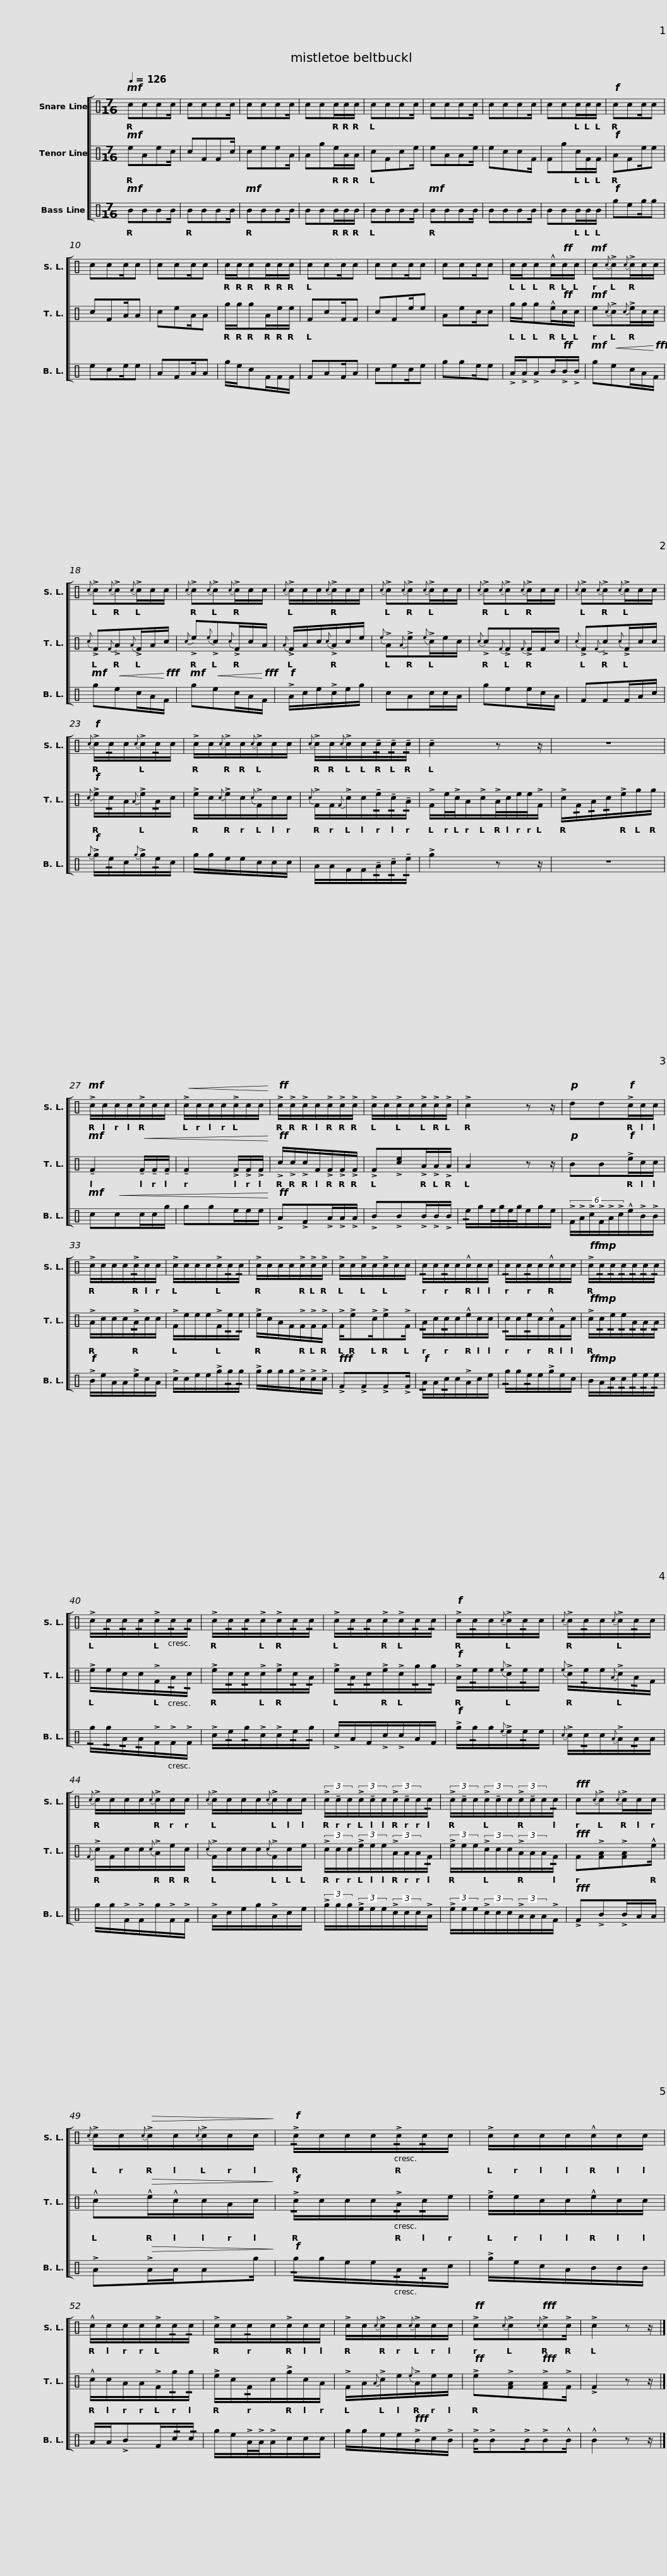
X:1
%%score [ 1 2 3 ]
L:1/8
Q:1/4=126
M:7/16
I:linebreak $
K:C
V:1 perc
K:none
V:2 perc
K:none
V:3 perc
K:none
V:1
!mf! cccc/ | cccc/ | cccc/ | ccc/c/c/ | cccc/ | %5
 cccc/ | cccc/ | ccc/c/c/ |!f! ccc/c | ccc/c |$ %10
 ccc/c | c/c/cc/c/c/ | ccc/c | ccc/c | ccc/c | %15
 c/c/c!^!c/!ff!c/c/ |!mf! c{c}!>!c{c}!>!c/c/c/ |{c} !>!c{c}!>!c{c}!>!c/c/c/ |{c} !>!c{c}!>!c{c}!>!c/c/c/ |{c} !>!c/c/c/{c}!>!c/c/c/ |$ %20
{c} !>!c{c}!>!c{c}!>!c/c/c/ |{c} !>!c{c}!>!c{c}!>!c/c/c/ |{c} !>!c{c}!>!c{c}!>!c/c/c/ |!f!{c} !>!c/!/!c/c/{c}!>!c/!/!c/c/ | !>!c/c/{c}!>!c/c/{c}!>!c/c/c/ | %25
{c} !>!c/c/{c}!>!c/c/!/!!tenuto!c/!/!!tenuto!c/!/!!tenuto!c/ | !tenuto!c2 z z/ |$ z7/2 |!mf! !>!c/c/c/c/!>!c/c/c/ |!<(! !>!c/c/c/c/!>!c/c/c/!<)! | %30
!ff! !>!c/!>!c/!>!c/c/!>!c/!>!c/!>!c/ | !>!c/c/!>!c/c/!>!c/!>!c/!>!c/ | !>!c2 z z/ |!p! dd!f!!>!c/c/c/ | !>!c/c/c/c/!/!!>!c/c/c/ |$ %35
 !>!c/c/c/c/!>!c/!/!c/!/!c/ | !>!c/c/c/c/!>!c/!>!c/!>!c/ | !>!c/c/!>!c/c/!>!c/c/c/ | !/!c/c/!/!c/c/!^!c/c/c/ | !/!c/c/!/!c/c/!^!c/c/c/ | %40
!ff! !>!c/!mp!!/!c/!/!c/!/!c/!/!c/!/!c/!/!c/ | !>!c/!/!c/!/!c/!/!c/!>!c/!/!c/!/!c/ | !>!c/!/!c/!/!c/!>!c/!>!c/!/!c/!/!c/ | !>!c/!/!c/!/!c/!>!c/!>!c/!/!c/!/!c/ |$!f! !>!c/!/!c/c/{c}!>!c/!/!c/c/ | %45
{c} !>!c/!/!c/c/{c}!>!c/!/!c/c/ |{c} !>!c/c/c/c/{c}!>!c/c/c/ |{c} !>!c/c/c/c/{c}!>!c/c/c/ | (3!>!c/!tenuto!c/c/(3!>!c/!tenuto!c/c/(3!>!c/!tenuto!c/c/!/!c/ | (3!>!c/!tenuto!c/c/(3!>!c/!tenuto!c/c/(3!>!c/!tenuto!c/c/!/!c/ | %50
!fff! c{c}!>!c{c}!>!c/c/c/ |${c} !>!c/c/!>(!{c}!>!c/c/{c}!>!c/c/c/!>)! |!f! !/!!>!c/c/c/c/!/!!>!c/!/!c/c/ | !>!c/c/c/c/!^!c/c/c/ | !^!c/c/c/c/!>!c/!/!c/!/!c/ | %55
 !>!c/c/!/!c/c/!>!c/c/c/ | !>!c/c/{c}!>!c/c/{c}!>!c/c/c/ |!ff! !>!c{c}!>!c!fff!{c}!>!c!>!c/ | !>!c2 z z/ |] %59
V:2
!mf! eAec/ | cFFc/ | ceeA/ | Age/A/A/ | cFce/ | %5
 eAAe/ | eccF/ | Fgc/F/F/ |!f! AFe/e | cFA/A |$ %10
 ceA/A | g/g/gA/e/e/ | FcF/F | cFe/e | Aec/c | %15
 g/g/g!^!e/!ff!c/c/ |!mf! e{c}!>!c{c}!>!e/c/c/ |{c} !>!F{F}!>!A{A}!>!F/A/c/ |{c} !>!e{e}!>!c{c}!>!F/c/A/ |{A} !>!F/A/c/{c}!>!A/c/e/ |$ %20
{e} !>!A{A}!>!e{e}!>!c/e/c/ |{c} !>!c{F}!>!F{F}!>!F/F/c/ |{c} !>!F{F}!>!c{c}!>!F/c/c/ |!f!{c} !>!e/!/!c/A/{A}!>!e/!/!A/c/ | !>!e/c/{c}!>!e/c/{c}!>!F/c/c/ | %25
{c} !>!F/F/{F}!>!c/c/!/!!tenuto!e/!/!!tenuto!c/!/!!tenuto!A/ | !>!F/e/4!>!c/4A/!>!c/!>!A/4c/4e/4e/4!>!F/ |$ !>!c/!/!F/!/!A/!/!c/!>!e/g/g/ |!mf! !tenuto!F2!<(! !tenuto!F/!tenuto!F/!tenuto!F/ | !tenuto!F2 !>!F/!>!F/!>!F/!<)! | %30
!ff! !>!c/!>!c/!>!c/F/!>!F/!>!F/!>!F/ | !>!F!>![ce]!>!A/!>!A/!>!A/ | A2 z z/ |!p! BB!f!!>!e/c/c/ | !>!A/c/c/c/!/!!>!A/c/c/ |$ %35
 !>!F/e/e/e/!>!F/!/!e/!/!e/ | !>!e/c/A/F/!>!F/!>!F/!>!F/ | !>!F/!>!e!>!c/!>!e!>!F/ | !/!A/c/!/!c/c/!^!e/c/c/ | !/!c/c/!/!e/c/!^!c/F/c/ | %40
!ff! !>!c/!mp!!/!c/!/!e/!/!e/!/!A/!/!A/!/!A/ | !>!e/e/c/c/!>!F/!/!A/!/!c/ | !>!e/!/!c/!/!c/!>!c/!>!e/!/!c/!/!A/ | !>!e/!/!A/!/!c/!>!e/!>!c/!/!g/!/!g/ |$!f! !>!A/!/!e/e/{e}!>!c/!/!e/e/ | %45
{e} !>!c/!/!e/e/{A}!>!c/!/!A/F/ |{F} !>!c/F/c/c/{c}!>!A/e/c/ |{c} !>!F/c/c/c/{c}!>!F/c/e/ | (3!>!c/c/c/(3!>!e/e/e/(3!>!A/A/A/!/!F/ | (3!>!e/e/e/(3!>!c/c/c/(3!>!A/A/A/!/!F/ | %50
!fff! F!>![FA]!>![FA]!^!e/ |$ !^!c!>(!!^!e/!^!c/c/A/c/!>)! |!f! !/!!>!c/c/c/c/!/!!>!A/!/!c/e/ | !>!e/e/c/c/!^!e/c/c/ | !^!c/c/A/A/!>!F/!/!g/!/!g/ | %55
 !>!e/c/!/!F/c/!>!g/c/A/ | !>!F/A/{A}!>!c/e/{e}!>!A/e/e/ |!ff! !>!e!>![FA]!fff!!>![FA]!>!F/ | !>!F2 z z/ |] %59
V:3
!mf! BBBB/ | BBBB/ |!mf! BBBB/ | BBB/B/B/ | BBBB/ | %5
!mf! BBBB/ | BBBB/ | BBB/B/B/ |!f! geg/g | ece/e |$ %10
 AFA/A | g/e/cF/F/F/ | FAF/A | cec/e | gge/e | %15
 !>!A/!>!A/!>!AB/!ff!!>!B/!>!B/ |!mf! g!<(!ec/A/!<)!!fff!F/ |!mf! g!<(!ec/A/!<)!!fff!F/ |!mf! g!<(!ec/A/!<)!!fff!F/ |!f! !>!A/c/e/!>!c/e/g/ |$ %20
 cAc/c/A/ | gee/c/A/ | FFF/A/c/ |!f!{g} !>!g/!/!e/c/{g}!>!g/!/!e/c/ | g/g/e/e/c/c/c/ | %25
 A/A/F/F/!/!!tenuto!A/!/!!tenuto!c/!/!!tenuto!e/ | !>!g2 z z/ |$ z7/2 |!mf! c!<(!cc/c/g/ | gge/e/e/!<)! | %30
!ff! !>!A!>!F!>!A/!>!A/!>!A/ | !>!B!>!B!>!B/!>!B/!>!B/ | !/!e/g/e/4g/4e/4g/4e/g/e/ | (6:4:6!>!F/!>!A/!>!c/!>!F/!>!A/!>!c/!^!e/!>!B/!>!B/ |!f! !>!B/e/A/A/!>!e/c/A/ |$ %35
 !>!c/c/e/e/!>!g/!/!g/!/!g/ | !>!g/g/g/g/!>!c/!>!c/!>!c/ |!fff! !>!F!>!F!>!F!>!F/ |!f! !/!A/A/!/!c/c/!>!A/c/e/ | !/!g/g/!/!e/e/!>!g/e/c/ | %40
!ff! B/!mp!A/!/!c/!/!c/!/!e/!/!e/!/!e/ | !/!g/!/!g/!/!A/!/!A/!>!F/!>!F/!>!F/ | !>!c/!/!e/!/!g/!>!c/!>!c/!/!e/!/!g/ | !>!c/A/F/!>!c/!>!c/A/F/ |$!f! !>!g/!/!g/g/{e}!>!e/!/!e/e/ | %45
{c} !>!c/!/!c/c/{A}!>!A/!/!A/A/ | g/g/!>!F/!>!F/g/!>!F/!>!F/ | !>!A/c/e/g/!>!A/c/e/ | (3!>!g/g/g/(3!>!e/e/e/(3!>!c/c/c/!>!A/ | (3!>!e/e/e/(3!>!c/c/c/(3!>!A/A/A/!>!F/ | %50
!fff! !>!F!>!B!>!B/A/A/ |$ !>!A!>(!!>!A/A/Ag/!>)! |!f! !/!g/g/e/e/!/!A/!/!A/c/ | !>!g/e/c/A/B/B/B/ | A/A/!>!BF/!/!c/!/!c/ | %55
 g/e/!>!A/4!>!A/4!>!A/c/c/c/ | g/g/e/e/!fff!!>!B/c/!>!B/ | !>!B/!>!B!>!B/!>!B!^!B/ | !^!B2 z z/ |] %59
